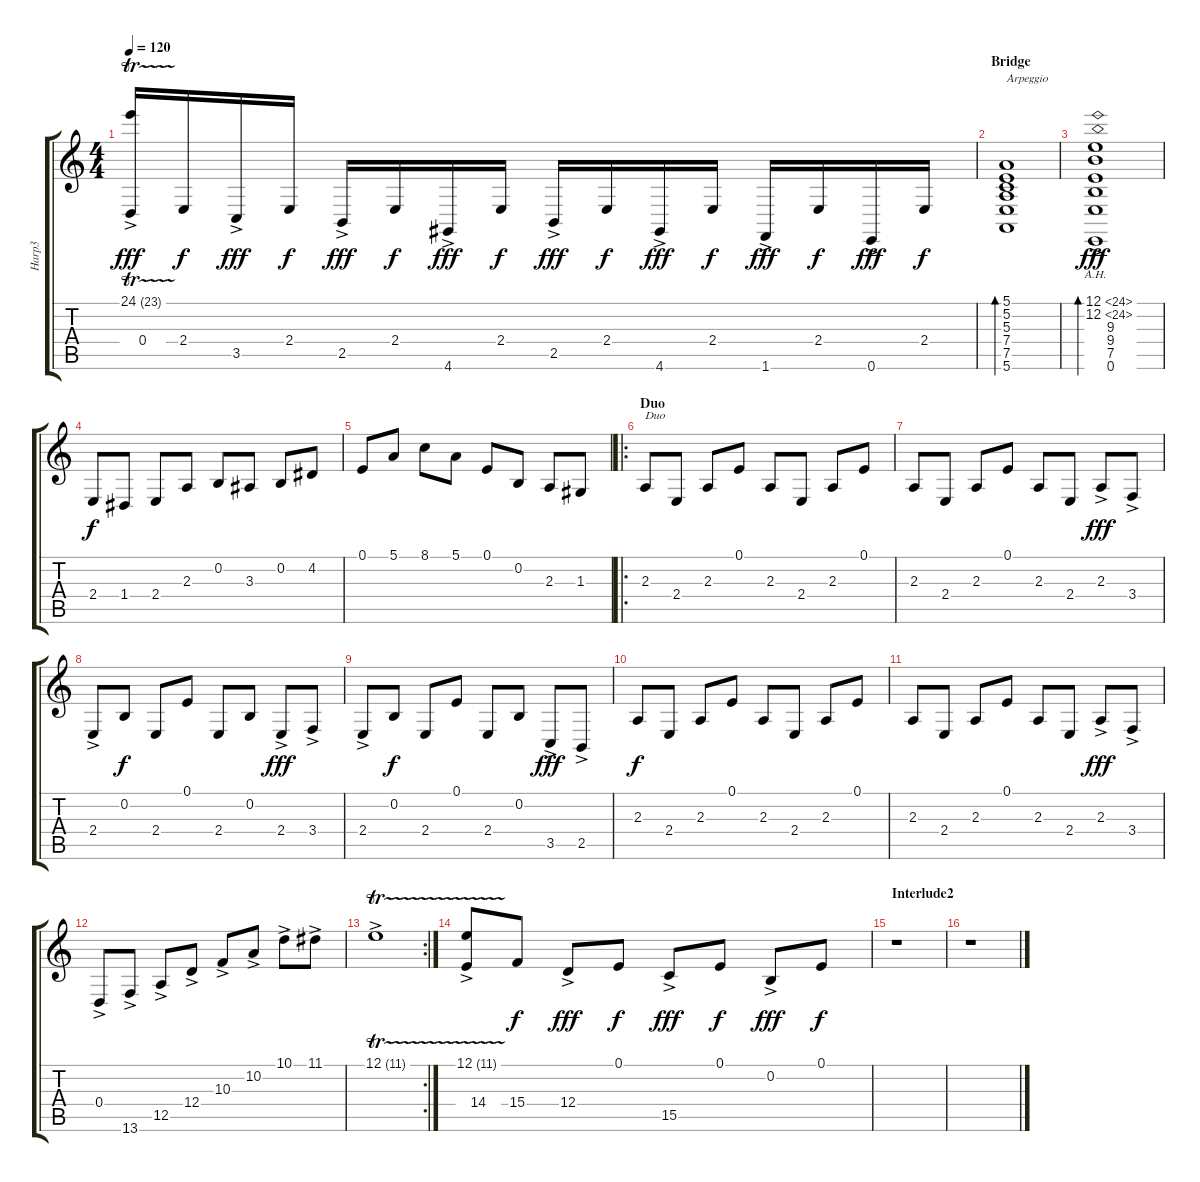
\track ("Harp3" "Harp3") {instrument orchestralharp}
\staff {score tabs}
\tuning (E4 B3 G3 D3 A2 E2) {hide}
\ts (4 4)
\tempo 120
\clef g2
\ks c
(24.1{tr (23 32)} 0.4{ac}).16{dy fff} 2.4.16{dy f} 3.5{ac}.16{dy fff} 2.4.16{dy f} 2.5{ac}.16{dy fff} 2.4.16{dy f} 4.6{ac}.16{dy fff} 2.4.16{dy f} 2.5{ac}.16{dy fff} 2.4.16{dy f} 4.6{ac}.16{dy fff} 2.4.16{dy f} 1.6{ac}.16{dy fff} 2.4.16{dy f} 0.6{ac}.16{dy fff} 2.4.16{dy f} |
\section ("" "Bridge")
(5.1 5.2 5.3 7.4 7.5 5.6).1{bd 120 txt "Arpeggio"} |
(12.1{ah 12 ac} 12.2{ah 12 ac} 9.3{ac} 9.4{ac} 7.5{ac} 0.6{ac}).1{bd 240 dy fff} |
2.4.8{dy f} 1.4.8 2.4.8 2.3.8 0.2.8 3.3.8 0.2.8 4.2.8 |
0.1.8 5.1.8 8.1.8 5.1.8 0.1.8 0.2.8 2.3.8 1.3.8 |
\ro
\section ("" "Duo")
2.3.8{txt "Duo"} 2.4.8 2.3.8 0.1.8 2.3.8 2.4.8 2.3.8 0.1.8 |
2.3.8 2.4.8 2.3.8 0.1.8 2.3.8 2.4.8 2.3{ac}.8{dy fff} 3.4{ac}.8 |
2.4{ac}.8 0.2.8{dy f} 2.4.8 0.1.8 2.4.8 0.2.8 2.4{ac}.8{dy fff} 3.4{ac}.8 |
2.4{ac}.8 0.2.8{dy f} 2.4.8 0.1.8 2.4.8 0.2.8 3.5{ac}.8{dy fff} 2.5{ac}.8 |
2.3.8{dy f} 2.4.8 2.3.8 0.1.8 2.3.8 2.4.8 2.3.8 0.1.8 |
2.3.8 2.4.8 2.3.8 0.1.8 2.3.8 2.4.8 2.3{ac}.8{dy fff} 3.4{ac}.8 |
0.4{ac}.8 13.6{ac}.8 12.5{ac}.8 12.4{ac}.8 10.3{ac}.8 10.2{ac}.8 10.1{ac}.8 11.1{ac}.8 |
\rc 2
12.1{tr (11 32) ac}.1 |
(12.1{tr (11 32)} 14.4{ac}).8 15.4.8{dy f} 12.4{ac}.8{dy fff} 0.1.8{dy f} 15.5{ac}.8{dy fff} 0.1.8{dy f} 0.2{ac}.8{dy fff} 0.1.8{dy f} |
\section ("" "Interlude2")
r.1 |
r.1
